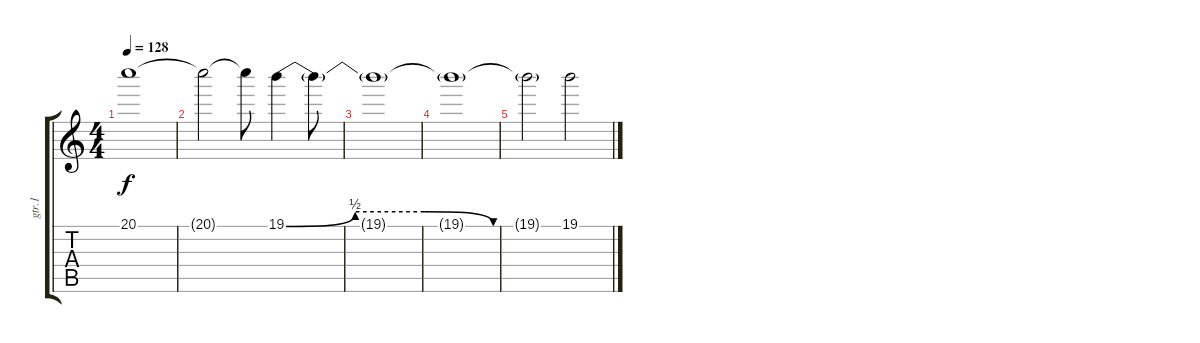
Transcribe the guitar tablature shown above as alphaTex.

\track ("gtr.1" "gtr.1") {instrument distortionguitar}
\staff {score tabs}
\tuning (E4 B3 G3 D3 A2 E2) {hide}
\ts (4 4)
\tempo 128
\clef g2
\ks c
20.1{t}.1{dy f} |
20.1{t}.2 20.1{t}.8 19.1{be (custom 0 0 15 2 30 2 45 0 60 0)}.4 19.1{t}.8 |
19.1{t}.1 |
19.1{t}.1 |
19.1{t}.2 19.1.2
